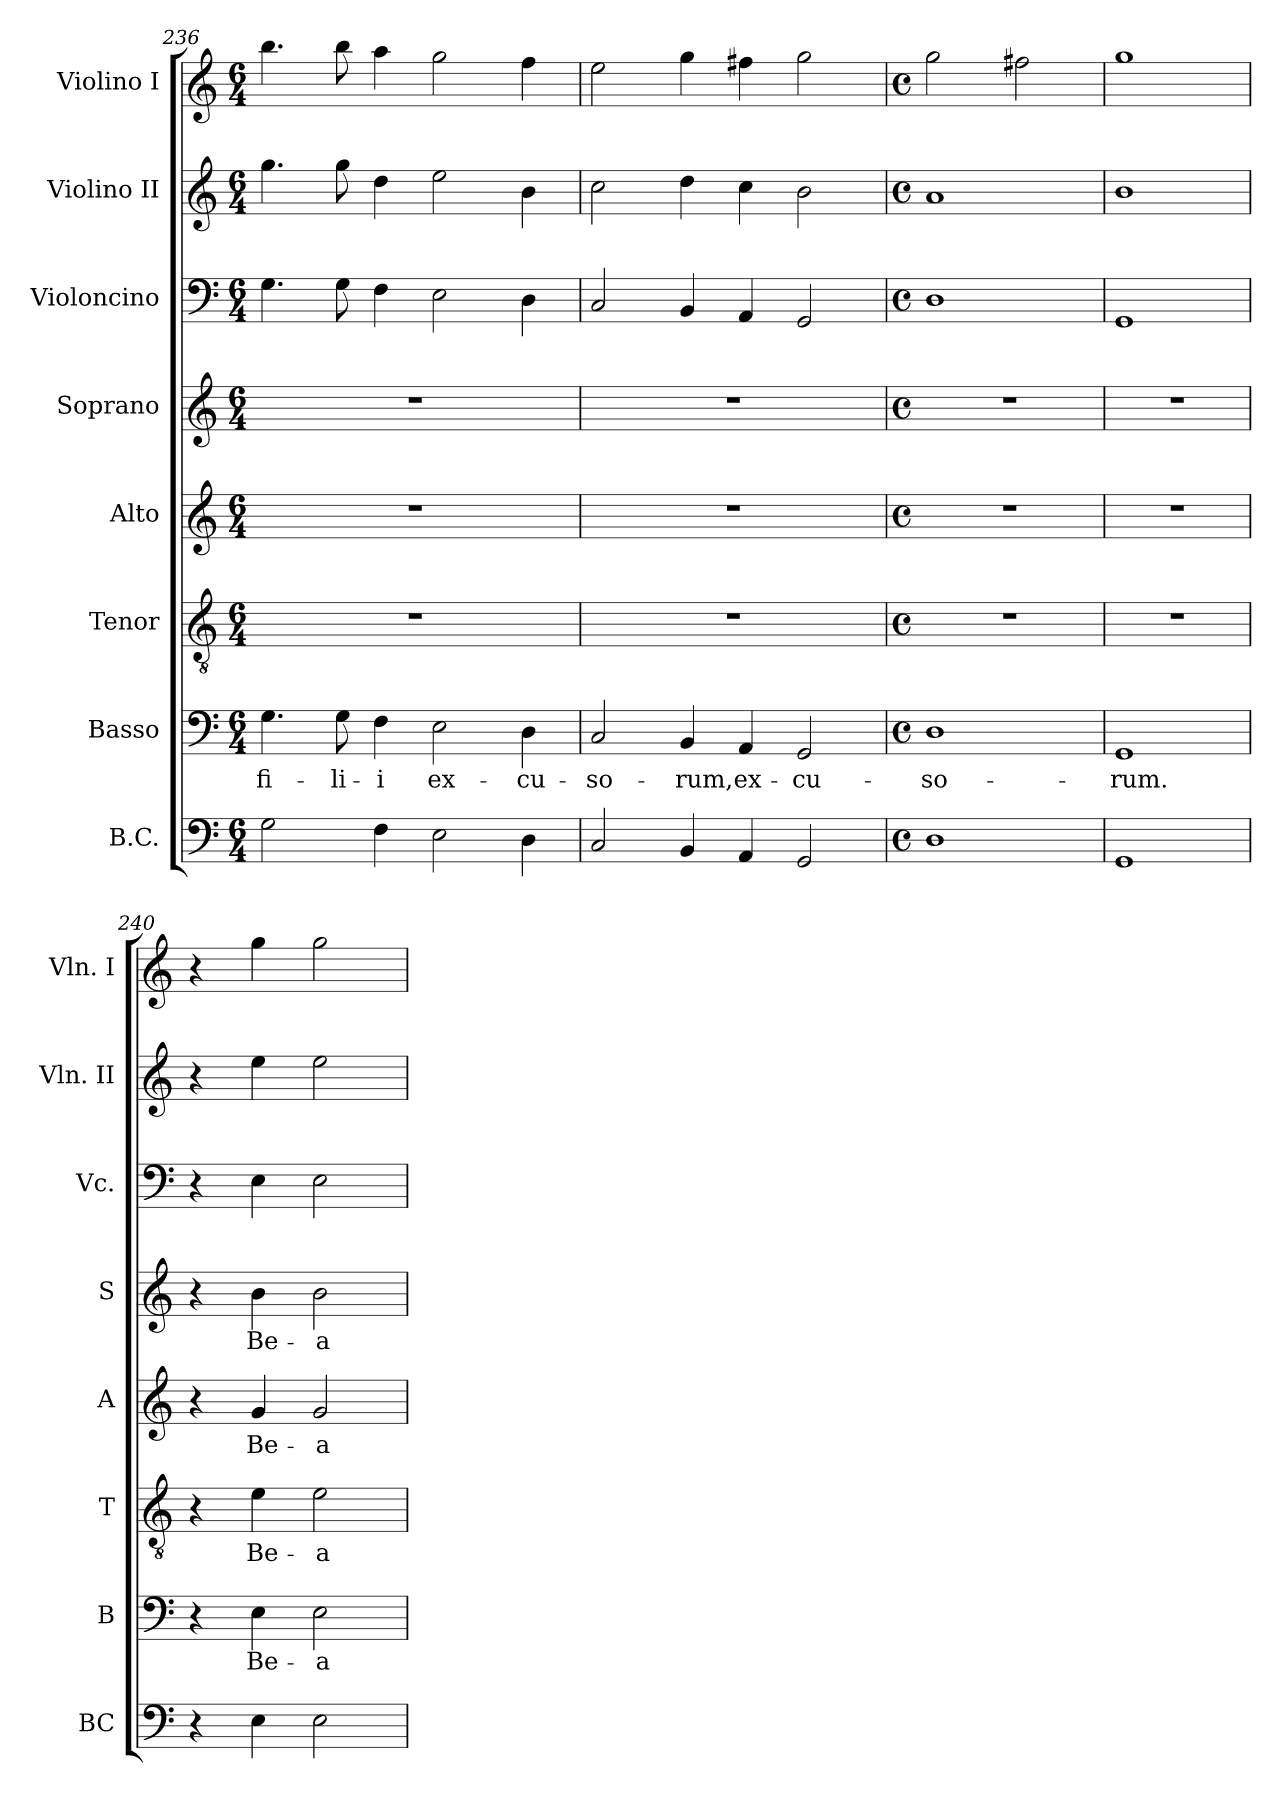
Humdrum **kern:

**kern	**kern	**text	**kern	**text	**kern	**text	**kern	**text	**kern	**kern	**kern
*part8	*part7	*part7	*part6	*part6	*part5	*part5	*part4	*part4	*part3	*part2	*part1
*staff8	*staff7	*staff7	*staff6	*staff6	*staff5	*staff5	*staff4	*staff4	*staff3	*staff2	*staff1
*I"B.C.	*I"Basso	*	*I"Tenor	*	*I"Alto	*	*I"Soprano	*	*I"Violoncino	*I"Violino II	*I"Violino I
*I'BC	*I'B	*	*I'T	*	*I'A	*	*I'S	*	*I'Vc.	*I'Vln. II	*I'Vln. I
*clefF4	*clefF4	*	*clefGv2	*	*clefG2	*	*clefG2	*	*clefF4	*clefG2	*clefG2
*k[]	*k[]	*	*k[]	*	*k[]	*	*k[]	*	*k[]	*k[]	*k[]
*C:	*C:	*	*C:	*	*C:	*	*C:	*	*C:	*C:	*C:
*M6/4	*M6/4	*	*M6/4	*	*M6/4	*	*M6/4	*	*M6/4	*M6/4	*M6/4
=236	=236	=236	=236	=236	=236	=236	=236	=236	=236	=236	=236
!	!	!LO:LY:b	!	!	!	!	!	!	!	!	!
2G\	4.G\	fi-	1.r	.	1.r	.	1.r	.	4.G\	4.gg\	4.bb\
!	!	!LO:LY:b	!	!	!	!	!	!	!	!	!
.	8G\	-li-	.	.	.	.	.	.	8G\	8gg\	8bb\
!	!	!LO:LY:b	!	!	!	!	!	!	!	!	!
4F\	4F\	-i	.	.	.	.	.	.	4F\	4dd\	4aa\
!	!	!LO:LY:b	!	!	!	!	!	!	!	!	!
2E\	2E\	ex-	.	.	.	.	.	.	2E\	2ee\	2gg\
!	!	!LO:LY:b	!	!	!	!	!	!	!	!	!
4D\	4D\	-cu-	.	.	.	.	.	.	4D\	4b\	4ff\
=237	=237	=237	=237	=237	=237	=237	=237	=237	=237	=237	=237
!	!	!LO:LY:b	!	!	!	!	!	!	!	!	!
2C/	2C/	-so-	1.r	.	1.r	.	1.r	.	2C/	2cc\	2ee\
!	!	!LO:LY:b	!	!	!	!	!	!	!	!	!
4BB/	4BB/	-rum,	.	.	.	.	.	.	4BB/	4dd\	4gg\
!	!	!LO:LY:b	!	!	!	!	!	!	!	!	!
4AA/	4AA/	ex-	.	.	.	.	.	.	4AA/	4cc\	4ff#X\
!	!	!LO:LY:b	!	!	!	!	!	!	!	!	!
2GG/	2GG/	-cu-	.	.	.	.	.	.	2GG/	2b\	2gg\
=238	=238	=238	=238	=238	=238	=238	=238	=238	=238	=238	=238
*M4/4	*M4/4	*	*M4/4	*	*M4/4	*	*M4/4	*	*M4/4	*M4/4	*M4/4
*met(c)	*met(c)	*	*met(c)	*	*met(c)	*	*met(c)	*	*met(c)	*met(c)	*met(c)
!	!	!LO:LY:b	!	!	!	!	!	!	!	!	!
1D	1D	-so-	1r	.	1r	.	1r	.	1D	1a	2gg\
.	.	.	.	.	.	.	.	.	.	.	2ff#X\
=239	=239	=239	=239	=239	=239	=239	=239	=239	=239	=239	=239
!	!	!LO:LY:b	!	!	!	!	!	!	!	!	!
1GG	1GG	-rum.	1r	.	1r	.	1r	.	1GG	1b	1gg
!!LO:PB:g=z
=240	=240	=240	=240	=240	=240	=240	=240	=240	=240	=240	=240
4r	4r	.	4r	.	4r	.	4r	.	4r	4r	4r
!	!	!LO:LY:b	!	!LO:LY:b	!	!LO:LY:b	!	!LO:LY:b	!	!	!
4E\	4E\	Be-	4e\	Be-	4g/	Be-	4b\	Be-	4E\	4ee\	4gg\
!	!	!LO:LY:b	!	!LO:LY:b	!	!LO:LY:b	!	!LO:LY:b	!	!	!
2E\	2E\	-a-	2e\	-a-	2g/	-a-	2b\	-a-	2E\	2ee\	2gg\
=	=	=	=	=	=	=	=	=	=	=	=
*-	*-	*-	*-	*-	*-	*-	*-	*-	*-	*-	*-
